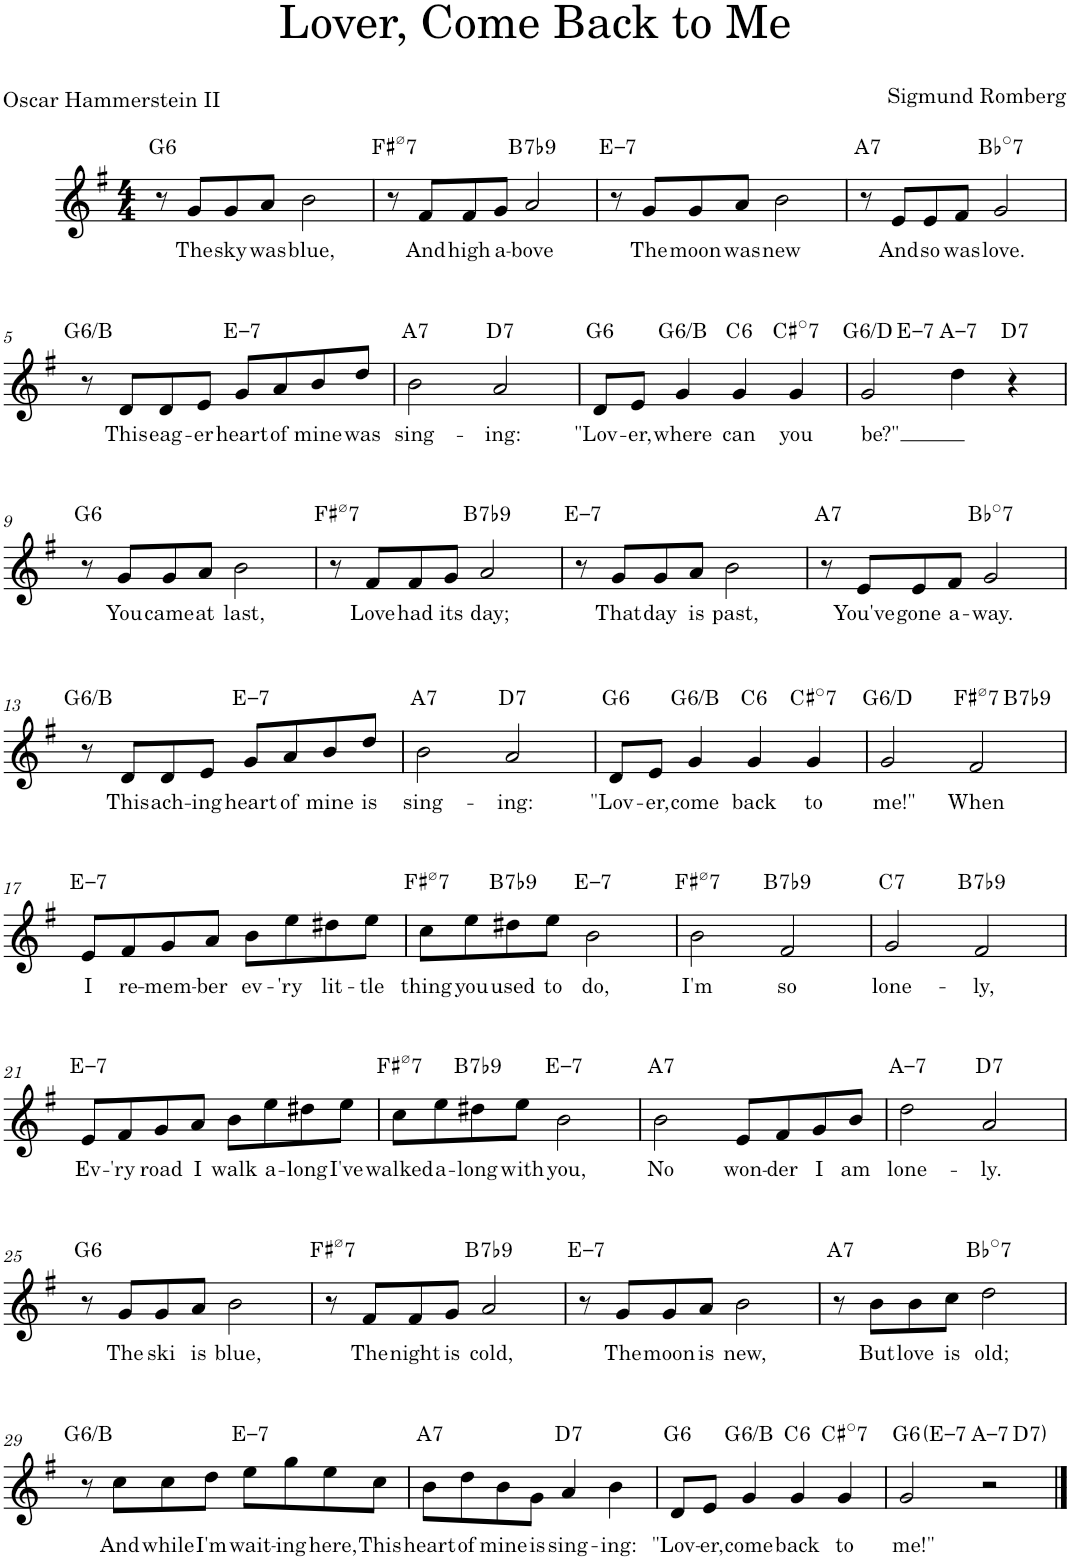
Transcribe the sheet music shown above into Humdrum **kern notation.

**kern	**text	**harte
*part1	*part1	*part1
*staff1	*staff1	*
*I"Piano	*	*
*I'Pno.	*	*
*clefG2	*	*
*k[f#]	*	*
*M4/4	*	*
=1	=1	=1
!	!	!LO:H:kt=6
8r	.	G:maj6
!	!LO:LY:b	!
8g/L	The	.
!	!LO:LY:b	!
8g/	sky	.
!	!LO:LY:b	!
8a/J	was	.
!	!LO:LY:b	!
2b\	blue,	.
=2	=2	=2
!	!	!LO:H:kt=7
8r	.	F#:hdim7
!	!LO:LY:b	!
8f#/L	And	.
!	!LO:LY:b	!
8f#/	high	.
!	!LO:LY:b	!
8g/J	a-	.
!	!LO:LY:b	!LO:H:kt=7
2a/	-bove	B:7(b9)
=3	=3	=3
!	!	!LO:H:kt=7
8r	.	E:min7
!	!LO:LY:b	!
8g/L	The	.
!	!LO:LY:b	!
8g/	moon	.
!	!LO:LY:b	!
8a/J	was	.
!	!LO:LY:b	!
2b\	new	.
=4	=4	=4
!	!	!LO:H:kt=7
8r	.	A:7
!	!LO:LY:b	!
8e/L	And	.
!	!LO:LY:b	!
8e/	so	.
!	!LO:LY:b	!
8f#/J	was	.
!	!LO:LY:b	!LO:H:kt=7
2g/	love.	Bb:dim7
!!LO:LB:g=z
=5	=5	=5
!	!	!LO:H:kt=6
8r	.	G:maj6/3
!	!LO:LY:b	!
8d/L	This	.
!	!LO:LY:b	!
8d/	eag-	.
!	!LO:LY:b	!
8e/J	-er	.
!	!LO:LY:b	!LO:H:kt=7
8g/L	heart	E:min7
!	!LO:LY:b	!
8a/	of	.
!	!LO:LY:b	!
8b/	mine	.
!	!LO:LY:b	!
8dd/J	was	.
=6	=6	=6
!	!LO:LY:b	!LO:H:kt=7
2b\	sing-	A:7
!	!LO:LY:b	!LO:H:kt=7
2a/	-ing:	D:7
=7	=7	=7
!	!LO:LY:b	!LO:H:kt=6
8d/L	"Lov-	G:maj6
!	!LO:LY:b	!
8e/J	-er,	.
!	!LO:LY:b	!LO:H:kt=6
4g/	where	G:maj6/3
!	!LO:LY:b	!LO:H:kt=6
4g/	can	C:maj6
!	!LO:LY:b	!LO:H:kt=7
4g/	you	C#:dim7
=8	=8	=8
!	!LO:LY:b	!LO:H:kt=6
*^	*	*
2g/	4ryy	be?"	G:maj6/5
!	!	!	!LO:H:kt=7
.	2.ryy	.	E:min7
!	!	!	!LO:H:kt=7
4dd\	.	.	A:min7
!	!	!	!LO:H:kt=7
4r	.	.	D:7
!!LO:LB:g=z	!!
=9	=9	=9	=9
!	!	!	!LO:H:kt=6
*v	*v	*	*
8r	.	G:maj6
!	!LO:LY:b	!
8g/L	You	.
!	!LO:LY:b	!
8g/	came	.
!	!LO:LY:b	!
8a/J	at	.
!	!LO:LY:b	!
2b\	last,	.
=10	=10	=10
!	!	!LO:H:kt=7
8r	.	F#:hdim7
!	!LO:LY:b	!
8f#/L	Love	.
!	!LO:LY:b	!
8f#/	had	.
!	!LO:LY:b	!
8g/J	its	.
!	!LO:LY:b	!LO:H:kt=7
2a/	day;	B:7(b9)
=11	=11	=11
!	!	!LO:H:kt=7
8r	.	E:min7
!	!LO:LY:b	!
8g/L	That	.
!	!LO:LY:b	!
8g/	day	.
!	!LO:LY:b	!
8a/J	is	.
!	!LO:LY:b	!
2b\	past,	.
=12	=12	=12
!	!	!LO:H:kt=7
8r	.	A:7
!	!LO:LY:b	!
8e/L	You've	.
!	!LO:LY:b	!
8e/	gone	.
!	!LO:LY:b	!
8f#/J	a-	.
!	!LO:LY:b	!LO:H:kt=7
2g/	-way.	Bb:dim7
!!LO:LB:g=z
=13	=13	=13
!	!	!LO:H:kt=6
8r	.	G:maj6/3
!	!LO:LY:b	!
8d/L	This	.
!	!LO:LY:b	!
8d/	ach-	.
!	!LO:LY:b	!
8e/J	-ing	.
!	!LO:LY:b	!LO:H:kt=7
8g/L	heart	E:min7
!	!LO:LY:b	!
8a/	of	.
!	!LO:LY:b	!
8b/	mine	.
!	!LO:LY:b	!
8dd/J	is	.
=14	=14	=14
!	!LO:LY:b	!LO:H:kt=7
2b\	sing-	A:7
!	!LO:LY:b	!LO:H:kt=7
2a/	-ing:	D:7
=15	=15	=15
!	!LO:LY:b	!LO:H:kt=6
8d/L	"Lov-	G:maj6
!	!LO:LY:b	!
8e/J	-er,	.
!	!LO:LY:b	!LO:H:kt=6
4g/	come	G:maj6/3
!	!LO:LY:b	!LO:H:kt=6
4g/	back	C:maj6
!	!LO:LY:b	!LO:H:kt=7
4g/	to	C#:dim7
=16	=16	=16
!	!LO:LY:b	!LO:H:kt=6
*^	*	*
2g/	2.ryy	me!"	G:maj6/5
!	!	!LO:LY:b	!LO:H:kt=7
2f#/	.	When	F#:hdim7
!	!	!	!LO:H:kt=7
.	4ryy	.	B:7(b9)
!!LO:LB:g=z	!!
=17	=17	=17	=17
!	!	!LO:LY:b	!LO:H:kt=7
*v	*v	*	*
8e/L	I	E:min7
!	!LO:LY:b	!
8f#/	re-	.
!	!LO:LY:b	!
8g/	-mem-	.
!	!LO:LY:b	!
8a/J	-ber	.
!	!LO:LY:b	!
8b\L	ev-	.
!	!LO:LY:b	!
8ee\	-'ry	.
!	!LO:LY:b	!
8dd#X\	lit-	.
!	!LO:LY:b	!
8ee\J	-tle	.
=18	=18	=18
!	!LO:LY:b	!LO:H:kt=7
8cc\L	thing	F#:hdim7
!	!LO:LY:b	!
8ee\	you	.
!	!LO:LY:b	!LO:H:kt=7
8dd#X\	used	B:7(b9)
!	!LO:LY:b	!
8ee\J	to	.
!	!LO:LY:b	!LO:H:kt=7
2b\	do,	E:min7
=19	=19	=19
!	!LO:LY:b	!LO:H:kt=7
2b\	I'm	F#:hdim7
!	!LO:LY:b	!LO:H:kt=7
2f#/	so	B:7(b9)
=20	=20	=20
!	!LO:LY:b	!LO:H:kt=7
2g/	lone-	C:7
!	!LO:LY:b	!LO:H:kt=7
2f#/	-ly,	B:7(b9)
!!LO:LB:g=z
=21	=21	=21
!	!LO:LY:b	!LO:H:kt=7
8e/L	Ev-	E:min7
!	!LO:LY:b	!
8f#/	-'ry	.
!	!LO:LY:b	!
8g/	road	.
!	!LO:LY:b	!
8a/J	I	.
!	!LO:LY:b	!
8b\L	walk	.
!	!LO:LY:b	!
8ee\	a-	.
!	!LO:LY:b	!
8dd#X\	-long	.
!	!LO:LY:b	!
8ee\J	I've	.
=22	=22	=22
!	!LO:LY:b	!LO:H:kt=7
8cc\L	walked	F#:hdim7
!	!LO:LY:b	!
8ee\	a-	.
!	!LO:LY:b	!LO:H:kt=7
8dd#X\	-long	B:7(b9)
!	!LO:LY:b	!
8ee\J	with	.
!	!LO:LY:b	!LO:H:kt=7
2b\	you,	E:min7
=23	=23	=23
!	!LO:LY:b	!LO:H:kt=7
2b\	No	A:7
!	!LO:LY:b	!
8e/L	won-	.
!	!LO:LY:b	!
8f#/	-der	.
!	!LO:LY:b	!
8g/	I	.
!	!LO:LY:b	!
8b/J	am	.
=24	=24	=24
!	!LO:LY:b	!LO:H:kt=7
2dd\	lone-	A:min7
!	!LO:LY:b	!LO:H:kt=7
2a/	-ly.	D:7
!!LO:LB:g=z
=25	=25	=25
!	!	!LO:H:kt=6
8r	.	G:maj6
!	!LO:LY:b	!
8g/L	The	.
!	!LO:LY:b	!
8g/	ski	.
!	!LO:LY:b	!
8a/J	is	.
!	!LO:LY:b	!
2b\	blue,	.
=26	=26	=26
!	!	!LO:H:kt=7
8r	.	F#:hdim7
!	!LO:LY:b	!
8f#/L	The	.
!	!LO:LY:b	!
8f#/	night	.
!	!LO:LY:b	!
8g/J	is	.
!	!LO:LY:b	!LO:H:kt=7
2a/	cold,	B:7(b9)
=27	=27	=27
!	!	!LO:H:kt=7
8r	.	E:min7
!	!LO:LY:b	!
8g/L	The	.
!	!LO:LY:b	!
8g/	moon	.
!	!LO:LY:b	!
8a/J	is	.
!	!LO:LY:b	!
2b\	new,	.
=28	=28	=28
!	!	!LO:H:kt=7
8r	.	A:7
!	!LO:LY:b	!
8b\L	But	.
!	!LO:LY:b	!
8b\	love	.
!	!LO:LY:b	!
8cc\J	is	.
!	!LO:LY:b	!LO:H:kt=7
2dd\	old;	Bb:dim7
!!LO:LB:g=z
=29	=29	=29
!	!	!LO:H:kt=6
8r	.	G:maj6/3
!	!LO:LY:b	!
8cc\L	And	.
!	!LO:LY:b	!
8cc\	while	.
!	!LO:LY:b	!
8dd\J	I'm	.
!	!LO:LY:b	!LO:H:kt=7
8ee\L	wait-	E:min7
!	!LO:LY:b	!
8gg\	-ing	.
!	!LO:LY:b	!
8ee\	here,	.
!	!LO:LY:b	!
8cc\J	This	.
=30	=30	=30
!	!LO:LY:b	!LO:H:kt=7
8b\L	heart	A:7
!	!LO:LY:b	!
8dd\	of	.
!	!LO:LY:b	!
8b\	mine	.
!	!LO:LY:b	!
8g\J	is	.
!	!LO:LY:b	!LO:H:kt=7
4a/	sing-	D:7
!	!LO:LY:b	!
4b\	-ing:	.
=31	=31	=31
!	!LO:LY:b	!LO:H:kt=6
8d/L	"Lov-	G:maj6
!	!LO:LY:b	!
8e/J	-er,	.
!	!LO:LY:b	!LO:H:kt=6
4g/	come	G:maj6/3
!	!LO:LY:b	!LO:H:kt=6
4g/	back	C:maj6
!	!LO:LY:b	!LO:H:kt=7
4g/	to	C#:dim7
=32	=32	=32
!	!LO:LY:b	!LO:H:kt=6
*^	*	*
*	*^	*	*
2g/	4ryy	2.ryy	me!"	G:maj6
!	!	!	!	!LO:H:kt=7
.	2.ryy	.	.	E:min7
!	!	!	!	!LO:H:kt=7
2r	.	.	.	A:min7
!	!	!	!	!LO:H:kt=7
.	.	4ryy	.	D:7
*v	*v	*v	*	*
==	==	==
*-	*-	*-
